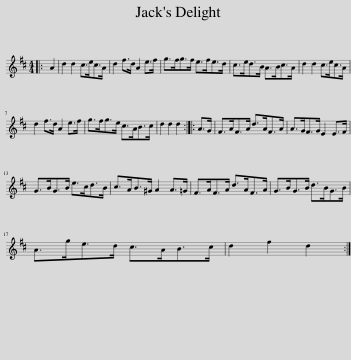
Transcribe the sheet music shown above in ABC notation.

X:1
L:1/8
M:4/4
I:linebreak $
K:D
V:1 treble
V:1
|: A2 | d2 d2 c>ec>A | d2 f>d A2 e>f | g>fg>f e>fe>d | c>ed>B A>Bc>A | %5
 d2 d2 c>ec>A |$ d2 f>d A2 e>f | g>fg>e c>AB>c | d2 d2 d2 :: A>G | %10
 F>AF>A d>AF>A | A>GF>G E2 E>F |$ G>BG>B e>cd>B | c>AB>^G A2 A>=G | F>AF>A d>AF>A | %15
 G>BG>B d>BG>B |$ A>ge>d c>AB>c | d2 f2 d2 :| %18
